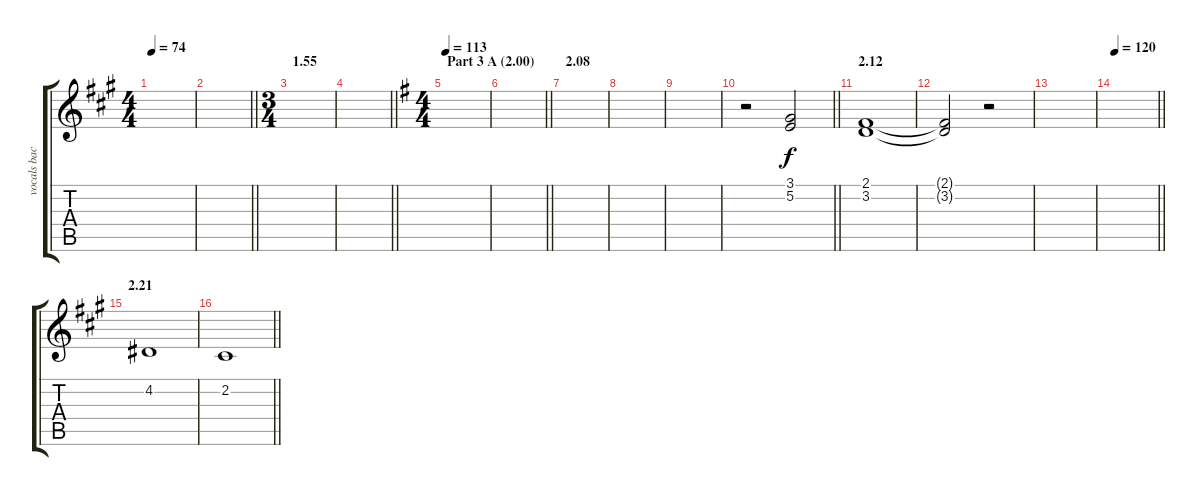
\track ("vocals back" "vocals bac") {instrument englishhorn}
\staff {score tabs}
\tuning (E4 B3 G3 D3 A2 E2) {hide}
\ts (4 4)
\tempo 74
\clef g2
\ks a
|
\barLineRight lightlight
|
\ts (3 4)
\section ("" "1.55")
|
\barLineRight lightlight
|
\ts (4 4)
\section ("" "Part 3 A (2.00)")
\tempo 113
\ks g
|
\barLineRight lightlight
|
\section ("" "2.08")
|
|
|
\barLineRight lightlight
r.2 (3.1 5.2).2 |
\section ("" "2.12")
(2.1 3.2).1 |
(2.1{t} 3.2{t}).2 r.2 |
|
\tempo 120
\barLineRight lightlight
|
\section ("" "2.21")
\ks a
4.2.1 |
\barLineRight lightlight
2.2.1
